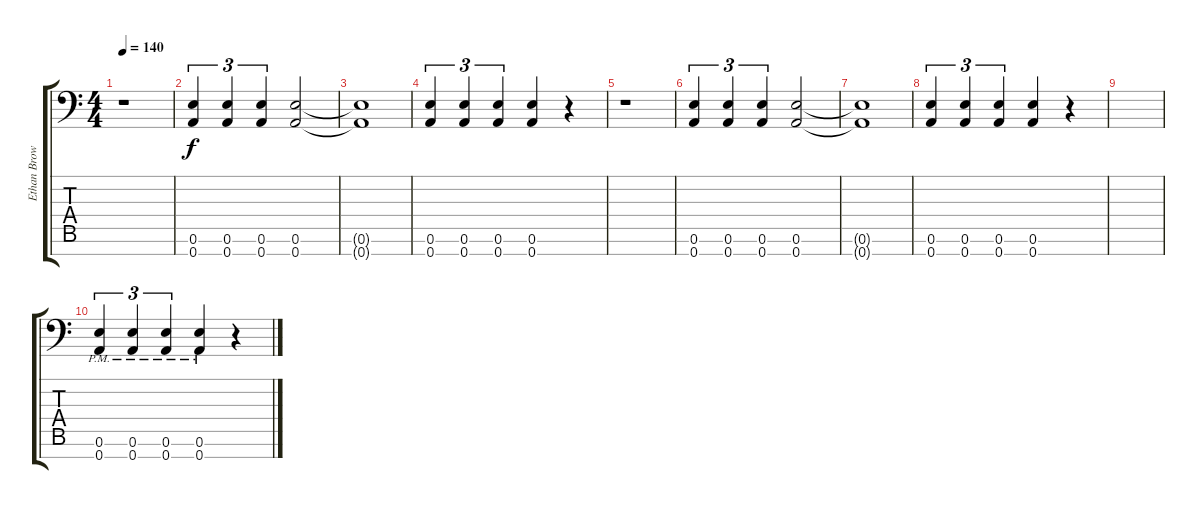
\track ("Ethan Brown" "Ethan Brow") {instrument distortionguitar}
\staff {score tabs}
\tuning (E4 B3 G3 D3 A2 E2 A1) {hide}
\ts (4 4)
\tempo 140
\clef f4
\ks c
r.1{dy f} |
(0.6 0.7).4{tu (3 2)} (0.6 0.7).4{tu (3 2)} (0.6 0.7).4{tu (3 2)} (0.6 0.7).2 |
(0.6{t} 0.7{t}).1 |
(0.6 0.7).4{tu (3 2)} (0.6 0.7).4{tu (3 2)} (0.6 0.7).4{tu (3 2)} (0.6 0.7).4 r.4 |
r.1 |
(0.6 0.7).4{tu (3 2)} (0.6 0.7).4{tu (3 2)} (0.6 0.7).4{tu (3 2)} (0.6 0.7).2 |
(0.6{t} 0.7{t}).1 |
(0.6 0.7).4{tu (3 2)} (0.6 0.7).4{tu (3 2)} (0.6 0.7).4{tu (3 2)} (0.6 0.7).4 r.4 |
|
(0.6{pm} 0.7{pm}).4{tu (3 2)} (0.6{pm} 0.7{pm}).4{tu (3 2)} (0.6{pm} 0.7{pm}).4{tu (3 2)} (0.6{pm} 0.7{pm}).4 r.4
